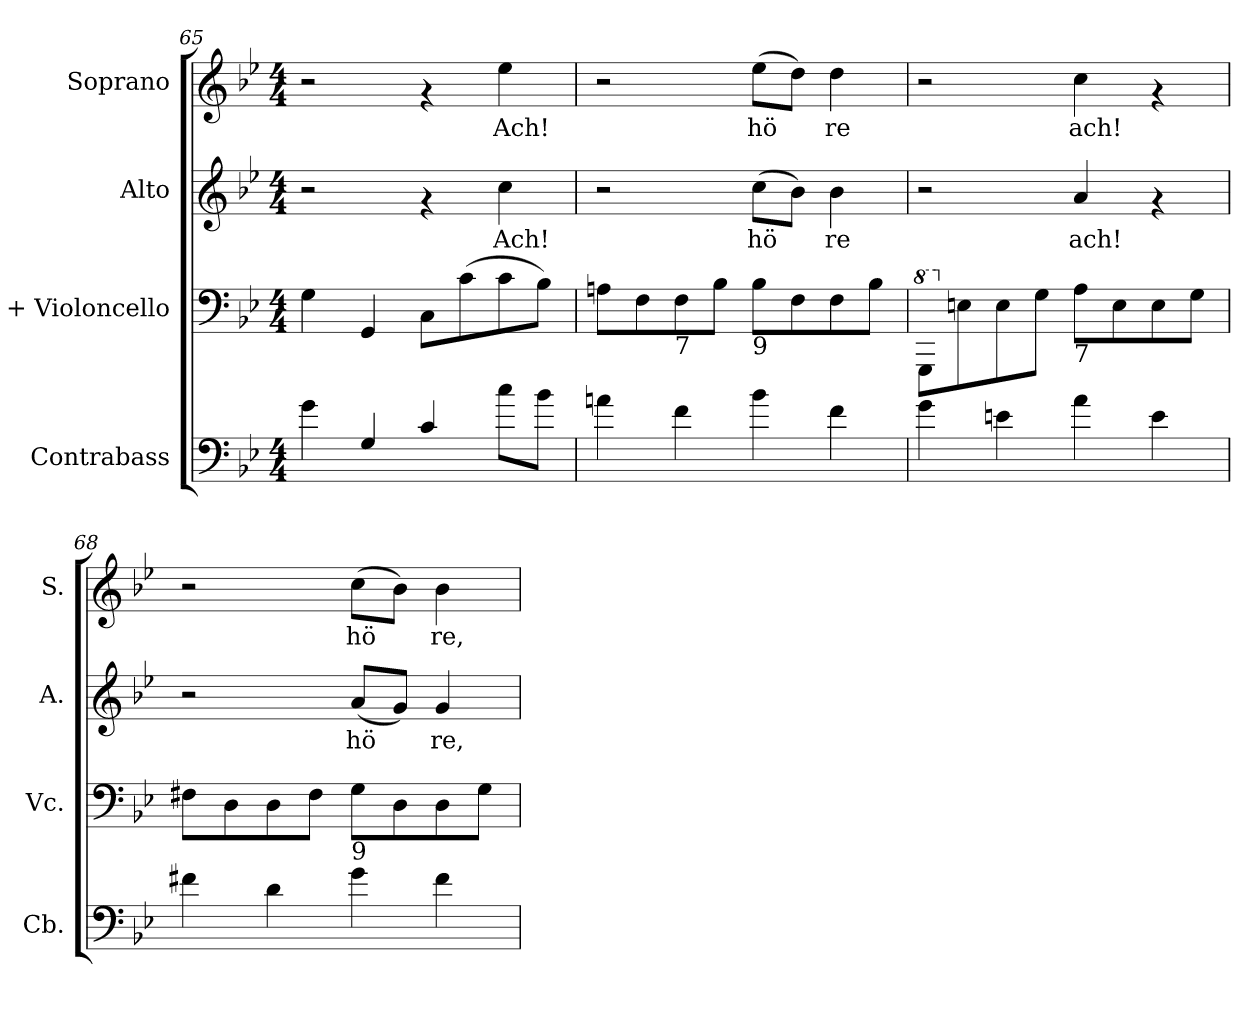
**kern	**kern	**kern	**text	**kern	**text
*part4	*part3	*part2	*part2	*part1	*part1
*staff4	*staff3	*staff2	*staff2	*staff1	*staff1
*I"Contrabass	*I"+  Violoncello	*I"Alto	*	*I"Soprano	*
*I'Cb.	*I'Vc.	*I'A.	*	*I'S.	*
*clefF4	*clefF4	*clefG2	*	*clefG2	*
*ITrd7c12	*	*	*	*	*
*k[b-e-]	*k[b-e-]	*k[b-e-]	*	*k[b-e-]	*
*B-:	*B-:	*B-:	*	*B-:	*
*M4/4	*M4/4	*M4/4	*	*M4/4	*
=65	=65	=65	=65	=65	=65
4G\	4G\	2r	.	2r	.
4GG/	4GG/	.	.	.	.
4C/	8C\L	4rf	.	4rf	.
.	(<8c\	.	.	.	.
!	!	!	!LO:LY:b:cj	!	!LO:LY:b:cj
8c\L	8c\	4cc\	Ach!	4ee-\	Ach!
8B-\J	8B-\J)	.	.	.	.
=66	=66	=66	=66	=66	=66
4An>\	8An\L	2r	.	2r	.
.	8F\	.	.	.	.
!	!LO:TX:b:t=7	!	!	!	!
4F\	8F\	.	.	.	.
.	8B-\J	.	.	.	.
!	!LO:TX:b:t=9	!	!	!	!
!	!	!	!LO:LY:b:cj	!	!LO:LY:b:cj
4B->\	8B-\L	(>8cc\L	hö-	(>8ee-\L	hö-
!	!	!	!LO:LY:b:cj	!	!LO:LY:b:cj
.	8F\	8b-\J)	--	8dd\J)	--
!	!	!	!LO:LY:b:cj	!	!LO:LY:b:cj
4F>\	8F\	4b-\	-re	4dd\	-re
.	8B-\J	.	.	.	.
=67	=67	=67	=67	=67	=67
*	*8va	*	*	*	*
4G>\	8GG\L	2r	.	2r	.
*	*X8va	*	*	*	*
.	8En\	.	.	.	.
4En\	8E\	.	.	.	.
.	8G\J	.	.	.	.
!	!LO:TX:b:t=7	!	!	!	!
!	!	!	!LO:LY:b:cj	!	!LO:LY:b:cj
4A>\	8A\L	4a/	ach!	4cc\	ach!
.	8E\	.	.	.	.
4E\	8E\	4rf	.	4rf	.
.	8G\J	.	.	.	.
=68	=68	=68	=68	=68	=68
4F#X\	8F#X\L	2r	.	2r	.
.	8D\	.	.	.	.
4D\	8D\	.	.	.	.
.	8F#\J	.	.	.	.
!	!LO:TX:b:t=9	!	!	!	!
!	!	!	!LO:LY:b:cj	!	!LO:LY:b:cj
4G\	8G<\L	(<8a/L	hö-	(>8cc\L	hö-
!	!	!	!LO:LY:b:cj	!	!LO:LY:b:cj
.	8D\	8g/J)	--	8b-\J)	--
!	!	!	!LO:LY:b:cj	!	!LO:LY:b:cj
4F#\	8D<\	4g/	-re,	4b-\	-re,
.	8G\J	.	.	.	.
=	=	=	=	=	=
*-	*-	*-	*-	*-	*-
